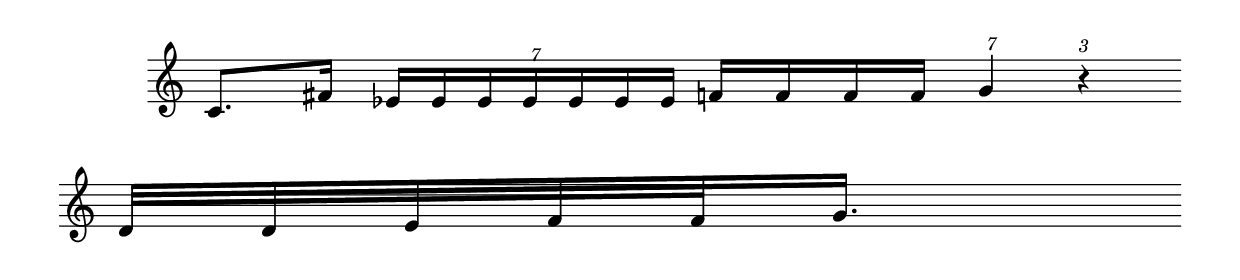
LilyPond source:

#(ly:set-option 'midi-extension "mid")
\version "2.12.3"
\include "english.ly"
\header{ 
}
%{
S--M ggggggg mmmm P------ ---

RRgmmP--

%}
melody = {
\once \override Staff.TimeSignature #'stencil = ##f
\clef treble
\key c 
\major
\cadenzaOn
  c'8.[ fs'16] \times 4/7{ ef'16[ ef'16 ef'16 ef'16 ef'16 ef'16 ef'16] }  f'16[ f'16 f'16 f'16] \times 4/7{ g'4 }  \times 2/3{ r4 }  \bar "" \break 
  d'32[ d'32 ef'32 f'32 f'32 g'16.] \bar "" \break 
 }
text = \lyricmode {
                    
}
\score{

<<
\new Voice = "one" {
\melody
}
\new Lyrics \lyricsto "one" \text
>>
\layout {
\context {
\Score
}
}
\midi {
\context {
\Score
tempoWholesPerMinute = #(ly:make-moment 200 4)
}
}
}